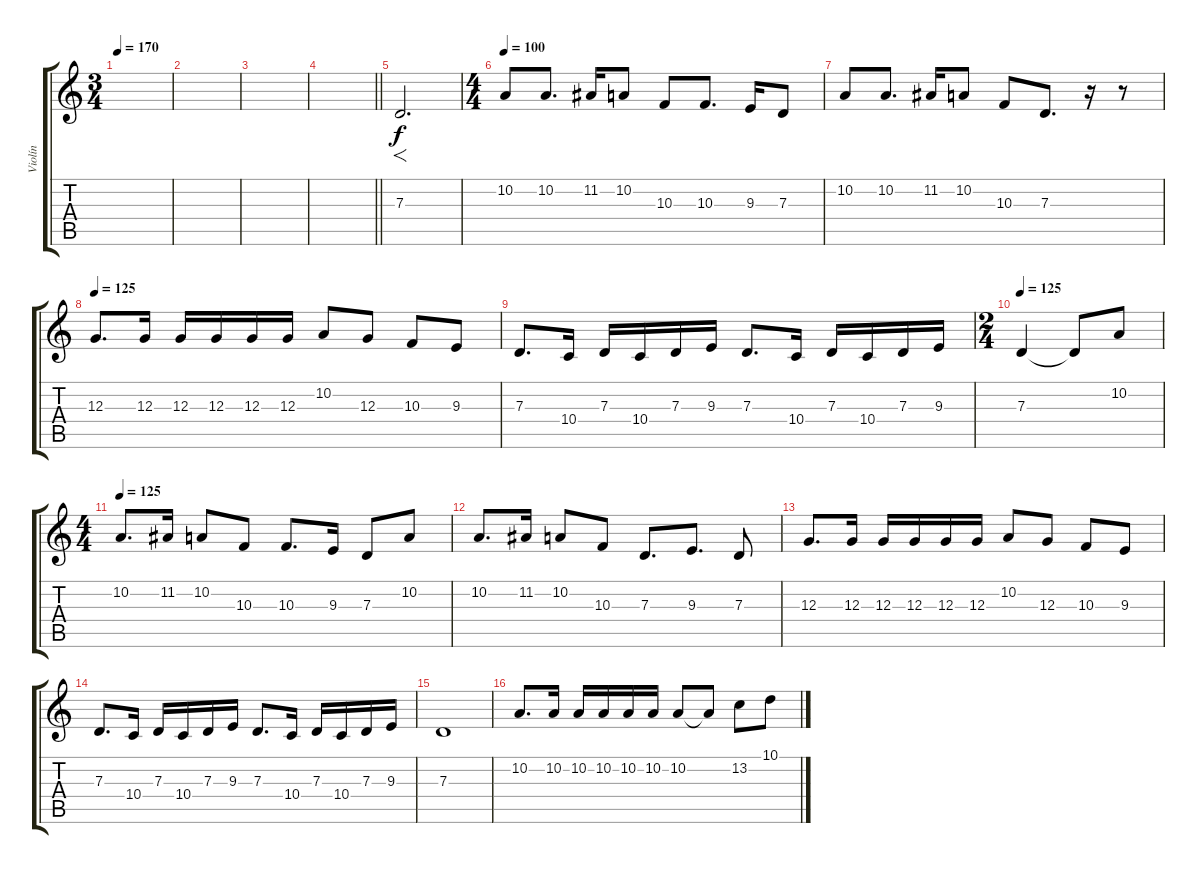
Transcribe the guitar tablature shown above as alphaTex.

\track ("Violín" "Violín") {instrument violin}
\staff {score tabs}
\tuning (E4 B3 G3 D3 A2 E2) {hide}
\ts (3 4)
\tempo 170
\clef g2
\ks c
|
|
|
\barLineRight lightlight
|
\section ("" "")
7.3.2{f d} |
\ts (4 4)
\tempo 100
10.2.8 10.2.8{d} 11.2.16 10.2.8 10.3.8 10.3.8{d} 9.3.16 7.3.8 |
10.2.8 10.2.8{d} 11.2.16 10.2.8 10.3.8 7.3.8{d} r.16 r.8 |
\tempo 125
12.3.8{d} 12.3.16 12.3.16 12.3.16 12.3.16 12.3.16 10.2.8 12.3.8 10.3.8 9.3.8 |
7.3.8{d} 10.4.16 7.3.16 10.4.16 7.3.16 9.3.16 7.3.8{d} 10.4.16 7.3.16 10.4.16 7.3.16 9.3.16 |
\ts (2 4)
\tempo 125
7.3.4 7.3{t}.8 10.2.8 |
\ts (4 4)
\tempo 125
10.2.8{d} 11.2.16 10.2.8 10.3.8 10.3.8{d} 9.3.16 7.3.8 10.2.8 |
10.2.8{d} 11.2.16 10.2.8 10.3.8 7.3.8{d} 9.3.8{d} 7.3.8 |
12.3.8{d} 12.3.16 12.3.16 12.3.16 12.3.16 12.3.16 10.2.8 12.3.8 10.3.8 9.3.8 |
7.3.8{d} 10.4.16 7.3.16 10.4.16 7.3.16 9.3.16 7.3.8{d} 10.4.16 7.3.16 10.4.16 7.3.16 9.3.16 |
7.3.1 |
10.2.8{d} 10.2.16 10.2.16 10.2.16 10.2.16 10.2.16 10.2.8 10.2{t}.8 13.2.8 10.1.8
